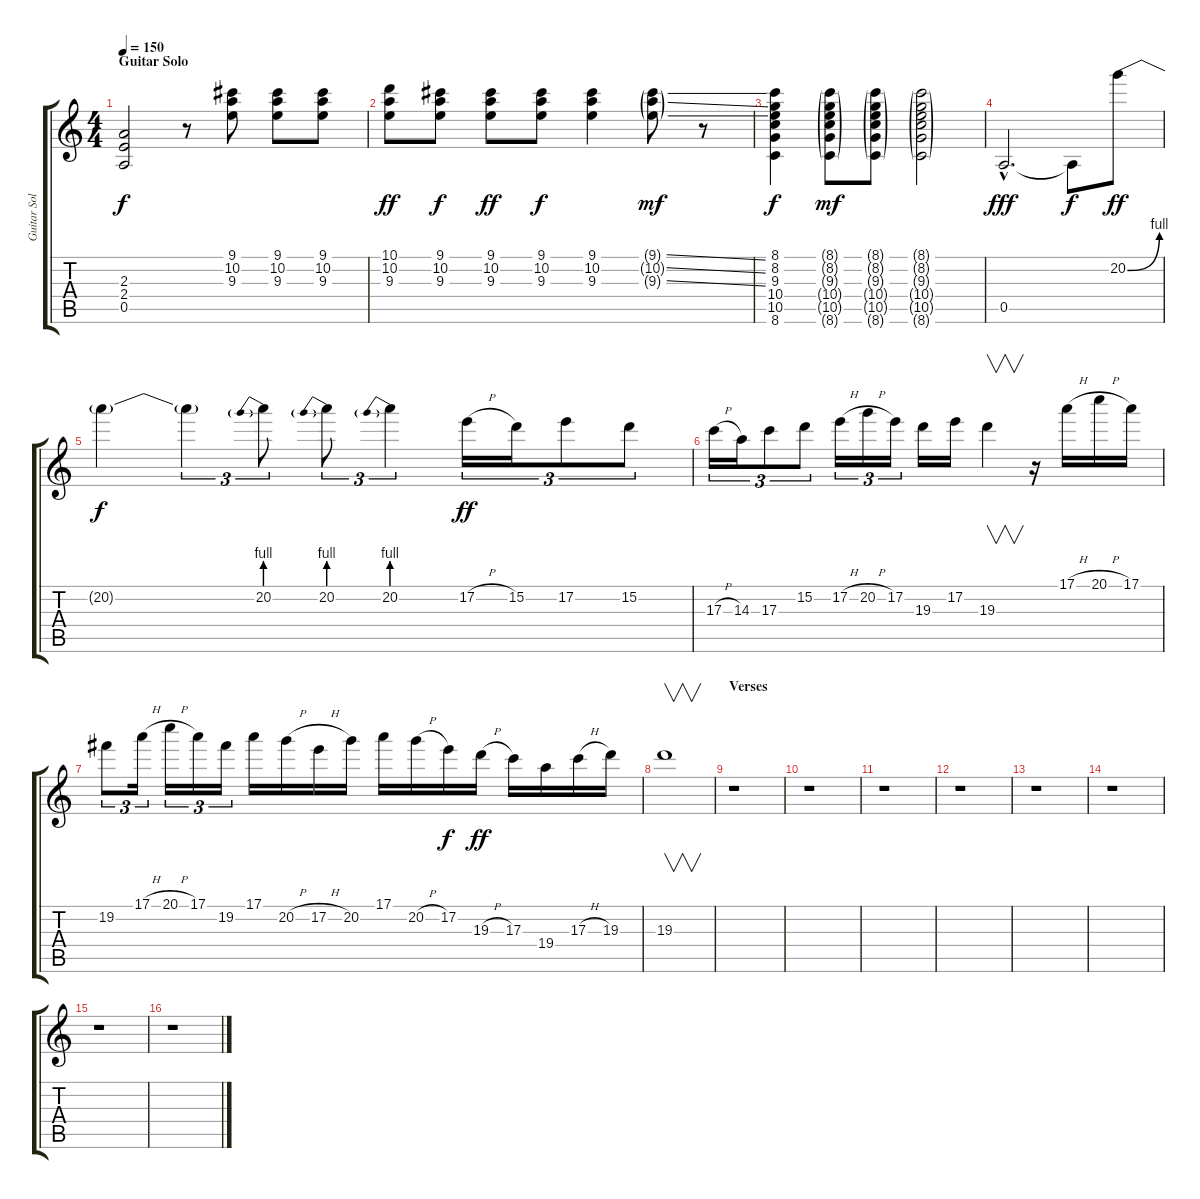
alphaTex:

\track ("Guitar Solo" "Guitar Sol") {instrument overdrivenguitar}
\staff {score tabs}
\tuning (E4 B3 G3 D3 A2 E2) {hide}
\ts (4 4)
\section ("" "Guitar Solo")
\tempo 150
\clef g2
\ks c
(2.3 2.4 0.5).2{dy f balance 8 instrument overdrivenguitar} r.8 (9.1 10.2 9.3).8 (9.1 10.2 9.3).8 (9.1 10.2 9.3).8 |
(10.1 10.2 9.3).8{dy ff} (9.1 10.2 9.3).8{dy f} (9.1 10.2 9.3).8{dy ff} (9.1 10.2 9.3).8{dy f} (9.1 10.2 9.3).4 (9.1{ss g} 10.2{ss g} 9.3{ss g}).8{dy mf} r.8 |
(8.1 8.2 9.3 10.4 10.5 8.6).4{dy f} (8.1{g} 8.2{g} 9.3{g} 10.4{g} 10.5{g} 8.6{g}).8{dy mf} (8.1{g} 8.2{g} 9.3{g} 10.4{g} 10.5{g} 8.6{g}).8 (8.1{g} 8.2{g} 9.3{g} 10.4{g} 10.5{g} 8.6{g}).2 |
0.5{hac}.2{d dy fff} 0.5{t}.8{dy f} 20.2{be (bend 0 0 60 4)}.8{dy ff balance 8} |
20.2{t}.4{dy f} 20.2{t}.4{tu (3 2)} 20.2{be (prebend 0 4 60 4)}.8{tu (3 2)} 20.2{be (prebend 0 4 60 4)}.8{tu (3 2)} 20.2{be (prebend 0 4 60 4)}.4{tu (3 2)} 17.2{h}.16{tu (3 2) dy ff} 15.2.16{tu (3 2)} 17.2.8{tu (3 2)} 15.2.8{tu (3 2)} |
17.3{h}.16{tu (3 2)} 14.3.16{tu (3 2)} 17.3.8{tu (3 2)} 15.2.8{tu (3 2)} 17.2{h}.16{tu (3 2)} 20.2{h}.16{tu (3 2)} 17.2.16{tu (3 2)} 19.3.16 17.2.16 19.3.4{v} r.16 17.1{h}.16 20.1{h}.16 17.1.16 |
19.2.8{tu (3 2)} 17.1{h}.16{tu (3 2)} 20.1{h}.16{tu (3 2)} 17.1.16{tu (3 2)} 19.2.16{tu (3 2)} 17.1.16 20.2{h}.16 17.2{h}.16 20.2.16 17.1.16 20.2{h}.16 17.2.16{dy f} 19.3{h}.16{dy ff} 17.3.16 19.4.16 17.3{h}.16 19.3.16 |
19.3.1{v} |
\section ("" "Verses")
r.1 |
r.1 |
r.1 |
r.1 |
r.1 |
r.1 |
r.1 |
r.1
